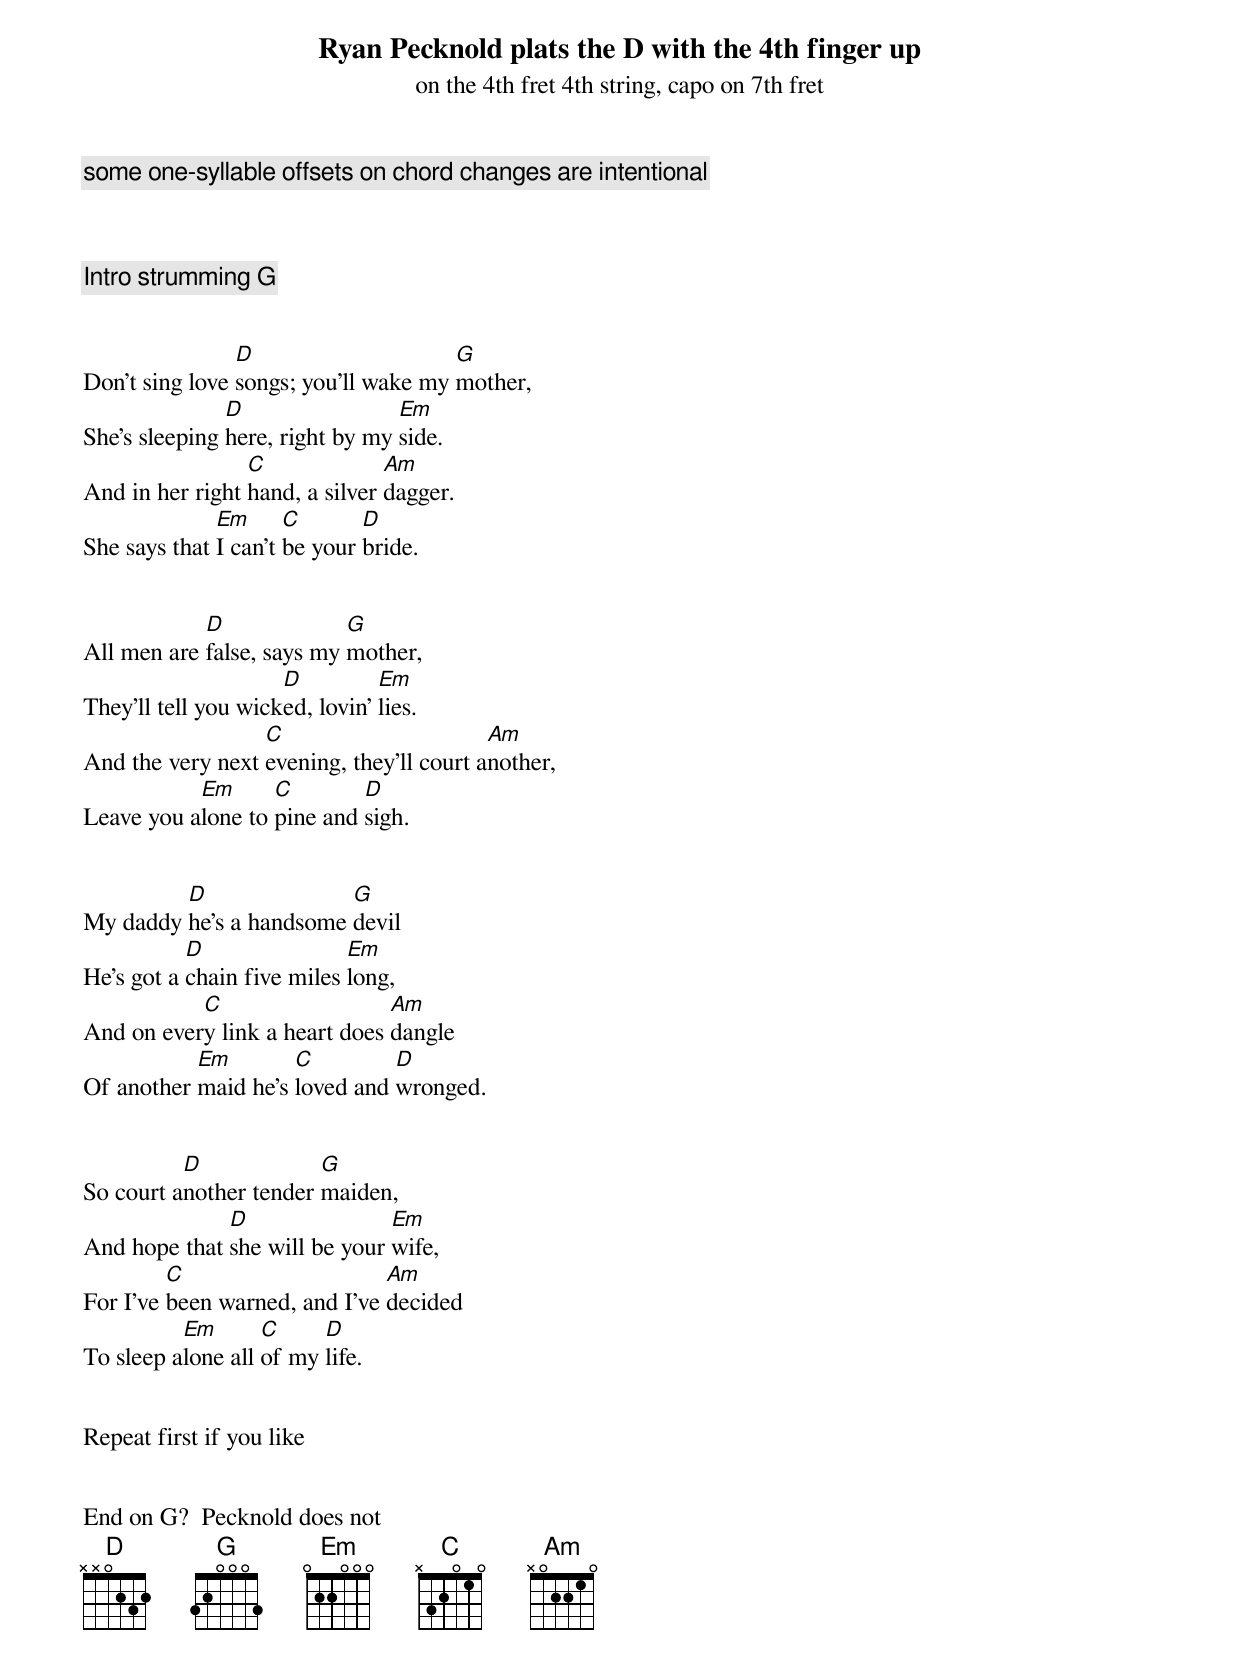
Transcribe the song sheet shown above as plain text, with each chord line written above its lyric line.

Ryan Pecknold plats the D with the 4th finger up
on the 4th fret 4th string, capo on 7th fret

some one-syllable offsets on chord changes are intentional



Intro strumming G


                D                     G
Don't sing love songs; you'll wake my mother,
               D                 Em
She's sleeping here, right by my side.
                 C              Am
And in her right hand, a silver dagger.
              Em      C       D
She says that I can't be your bride.


            D              G
All men are false, says my mother,
                     D          Em
They'll tell you wicked, lovin' lies.
                  C                       Am
And the very next evening, they'll court another,
           Em      C        D
Leave you alone to pine and sigh.


         D               G
My daddy he's a handsome devil
           D                Em
He's got a chain five miles long,
           C                   Am
And on every link a heart does dangle
           Em        C         D
Of another maid he's loved and wronged.


          D             G
So court another tender maiden,
              D                Em
And hope that she will be your wife,
         C                     Am
For I've been warned, and I've decided
          Em       C     D
To sleep alone all of my life.


Repeat first if you like


End on G?  Pecknold does not
